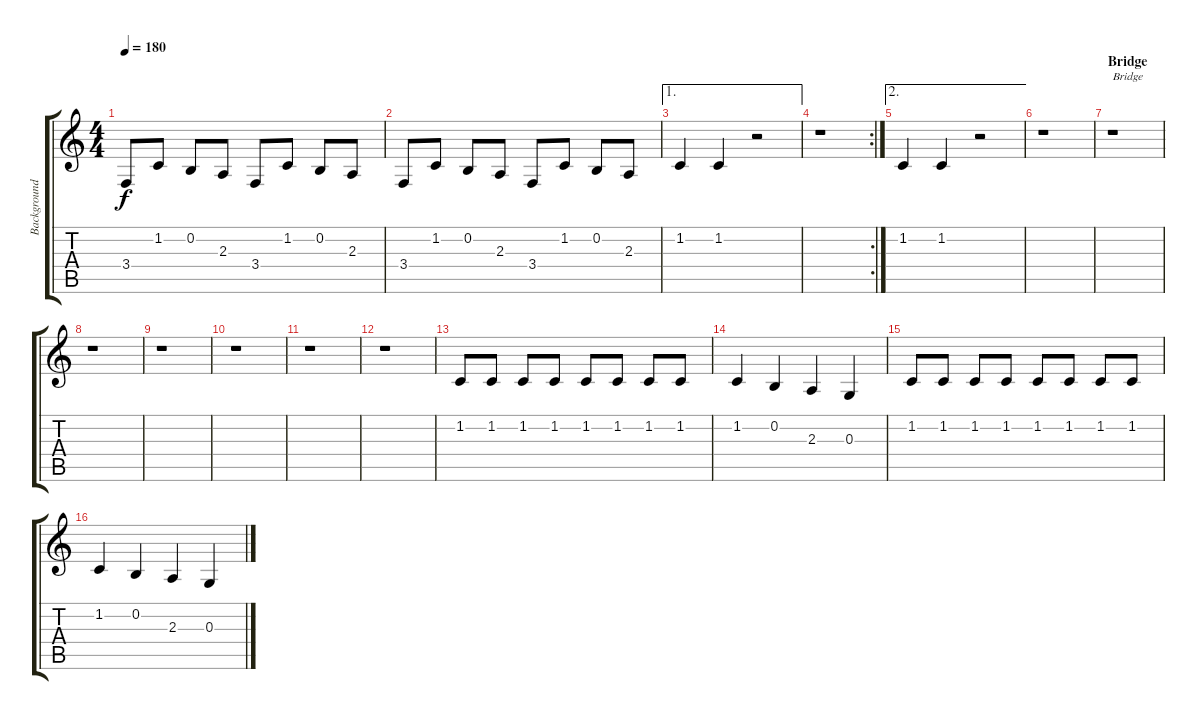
\track ("Background Vocal" "Background") {instrument lead1square}
\staff {score tabs}
\tuning (E4 B3 G3 D3 A2 E2) {hide}
\ts (4 4)
\tempo 180
\clef g2
\ks c
3.4.8{dy f} 1.2.8 0.2.8 2.3.8 3.4.8 1.2.8 0.2.8 2.3.8 |
3.4.8 1.2.8 0.2.8 2.3.8 3.4.8 1.2.8 0.2.8 2.3.8 |
\ae 1
1.2.4 1.2.4 r.2 |
\rc 2
r.1 |
\ae 2
1.2.4 1.2.4 r.2 |
r.1 |
\section ("" "Bridge")
r.1{txt "Bridge"} |
r.1 |
r.1 |
r.1 |
r.1 |
r.1 |
1.2.8 1.2.8 1.2.8 1.2.8 1.2.8 1.2.8 1.2.8 1.2.8 |
1.2.4 0.2.4 2.3.4 0.3.4 |
1.2.8 1.2.8 1.2.8 1.2.8 1.2.8 1.2.8 1.2.8 1.2.8 |
1.2.4 0.2.4 2.3.4 0.3.4
